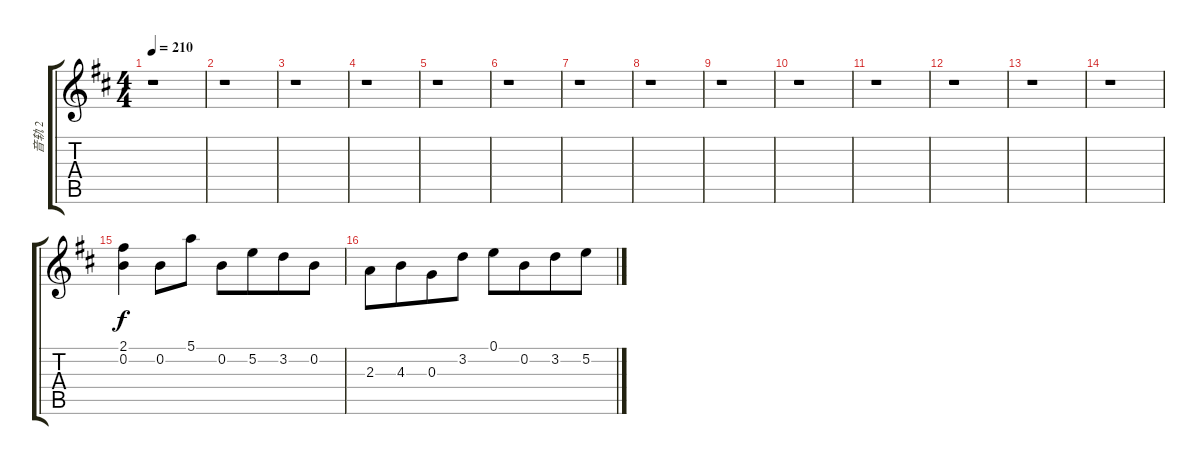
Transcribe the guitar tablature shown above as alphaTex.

\track ("音轨 2" "音轨 2") {instrument acousticguitarsteel}
\staff {score tabs}
\tuning (E4 B3 G3 D3 A2 E2) {hide}
\ts (4 4)
\tempo 210
\clef g2
\ks d
r.1{dy f} |
r.1 |
r.1 |
r.1 |
r.1 |
r.1 |
r.1 |
r.1 |
r.1 |
r.1 |
r.1 |
r.1 |
r.1 |
r.1 |
(2.1 0.2).4 0.2.8 5.1.8 0.2.8 5.2.8{beam merge} 3.2.8 0.2.8 |
2.3.8 4.3.8{beam merge} 0.3.8 3.2.8 0.1.8 0.2.8{beam merge} 3.2.8 5.2.8
